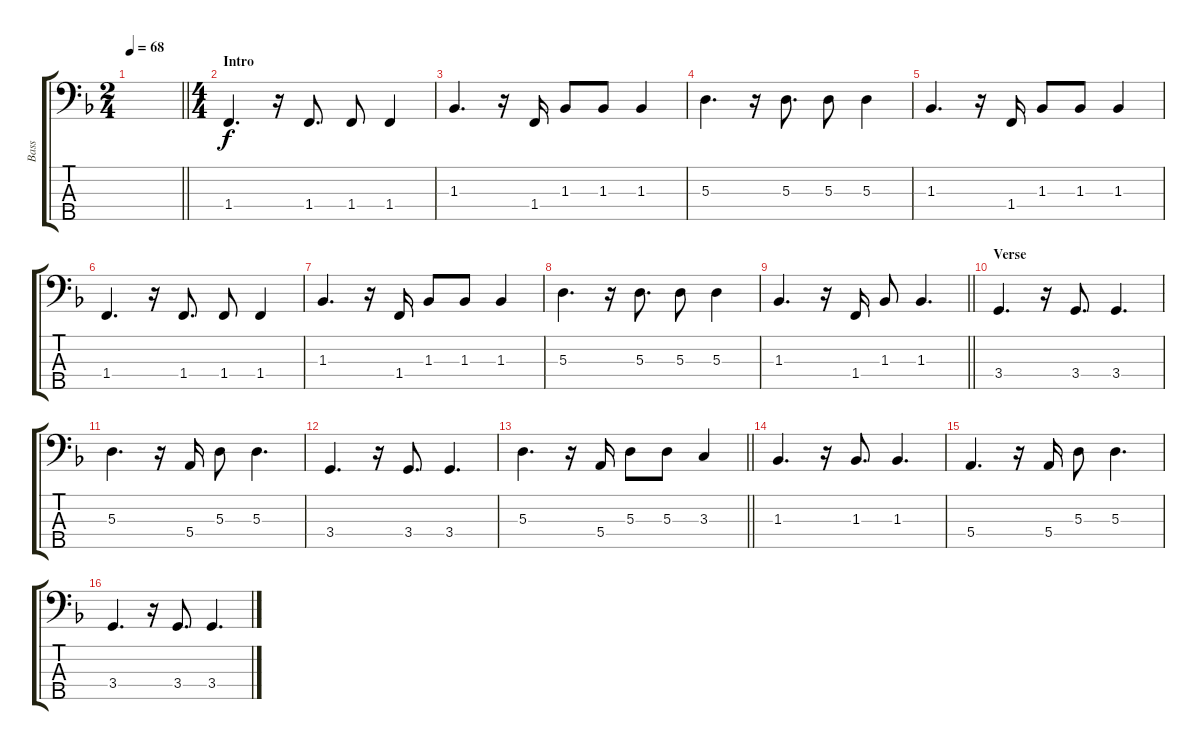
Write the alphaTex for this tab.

\track ("Bass" "Bass") {instrument electricbassfinger}
\staff {score tabs}
\tuning (G2 D2 A1 E1 B0) {hide}
\ts (2 4)
\tempo 68
\clef f4
\barLineRight lightlight
\ks f
|
\ts (4 4)
\section ("" "Intro")
1.4.4{d} r.16 1.4.8{d} 1.4.8 1.4.4 |
1.3.4{d} r.16 1.4.16 1.3.8 1.3.8 1.3.4 |
5.3.4{d} r.16 5.3.8{d} 5.3.8 5.3.4 |
1.3.4{d} r.16 1.4.16 1.3.8 1.3.8 1.3.4 |
1.4.4{d} r.16 1.4.8{d} 1.4.8 1.4.4 |
1.3.4{d} r.16 1.4.16 1.3.8 1.3.8 1.3.4 |
5.3.4{d} r.16 5.3.8{d} 5.3.8 5.3.4 |
\barLineRight lightlight
1.3.4{d} r.16 1.4.16 1.3.8 1.3.4{d} |
\section ("" "Verse")
3.4.4{d} r.16 3.4.8{d} 3.4.4{d} |
5.3.4{d} r.16 5.4.16 5.3.8 5.3.4{d} |
3.4.4{d} r.16 3.4.8{d} 3.4.4{d} |
\barLineRight lightlight
5.3.4{d} r.16 5.4.16 5.3.8 5.3.8 3.3.4 |
\section ("" "")
1.3.4{d} r.16 1.3.8{d} 1.3.4{d} |
5.4.4{d} r.16 5.4.16 5.3.8 5.3.4{d} |
3.4.4{d} r.16 3.4.8{d} 3.4.4{d}
